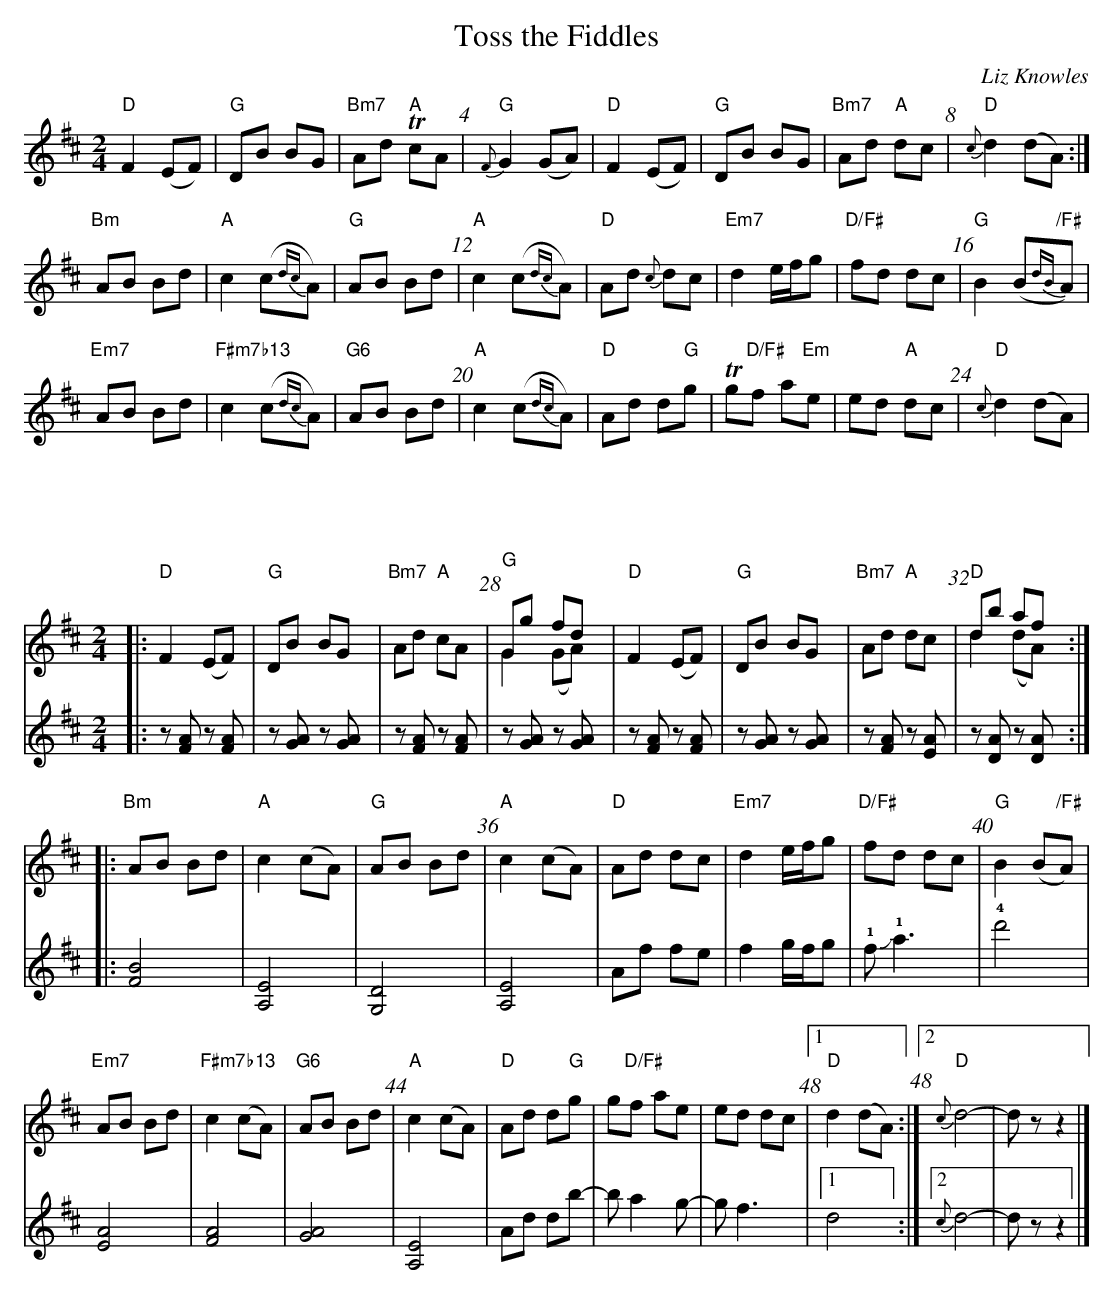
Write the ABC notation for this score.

X:1
T:Toss the Fiddles
C:Liz Knowles
M:2/4
L:1/8
K:D
[V:1]
"D"F2(EF)|"G"DB BG|"Bm7"Ad "A"!trill!cA|"G"{F}G2 (GA)|"D"F2(EF)|"G"DB BG|"Bm7"Ad "A"dc|"D"{c}d2(dA):|
"Bm"AB Bd|"A"c2 (c{dc}A)|"G"AB Bd|"A"c2(c{dc}A)|"D"Ad {c}dc|"Em7"d2e/f/g|"D/F#"fd dc|"G"B2(B{dB}"/F#"A)|
"Em7"AB Bd|"F#m7b13"c2 (c{dc}A)|"G6"AB Bd|"A"c2 (c{dc}A)|"D"Ad d"G"g|!trill!g"D/F#"f a"Em"e|ed "A"dc|"D"{c}d2 (dA)|
[V:2]
X32
[T:][V:1]
|:"D"F2(EF)|"G"DB BG|"Bm7"Ad "A"cA|"G"Gg fd&G2 (GA)|"D"F2(EF)|"G"DB BG|"Bm7"Ad "A"dc|"D"db af&d2(dA):|
[V:2]
|:z[FA] z[FA]|z[GA] z[GA]|z[FA] z[FA]|z[GA] z[GA]|z[FA] z[FA]|z[GA] z[GA]|z[FA] z[EA]|z[DA] z[DA]:|
[V:1]
|:"Bm"AB Bd|"A"c2(cA)|"G"AB Bd|"A"c2(cA)|"D"Ad dc|"Em7"d2 e/f/g|"D/F#"fd dc|"G"B2(B"/F#"A)|
[V:2]
|:[BF]4|[A,E]4|[G,D]4|[A,E]4|Af fe|f2 g/f/g|+1+f+slide++1+a3|+4+d'4|
[V:1]
"Em7"AB Bd|"F#m7b13"c2(cA)|"G6"AB Bd|"A"c2(cA)|"D"Ad d"G"g|g"D/F#"f ae|ed dc|1"D"d2(dA):|2"D"{c}d4|-dzz2|]
[V:2]
[EA]4|[FA]4|[GA]4|[A,E]4|Ad db|-ba2g|-gf3|1d4:|2{c}d4|-dzz2|]
